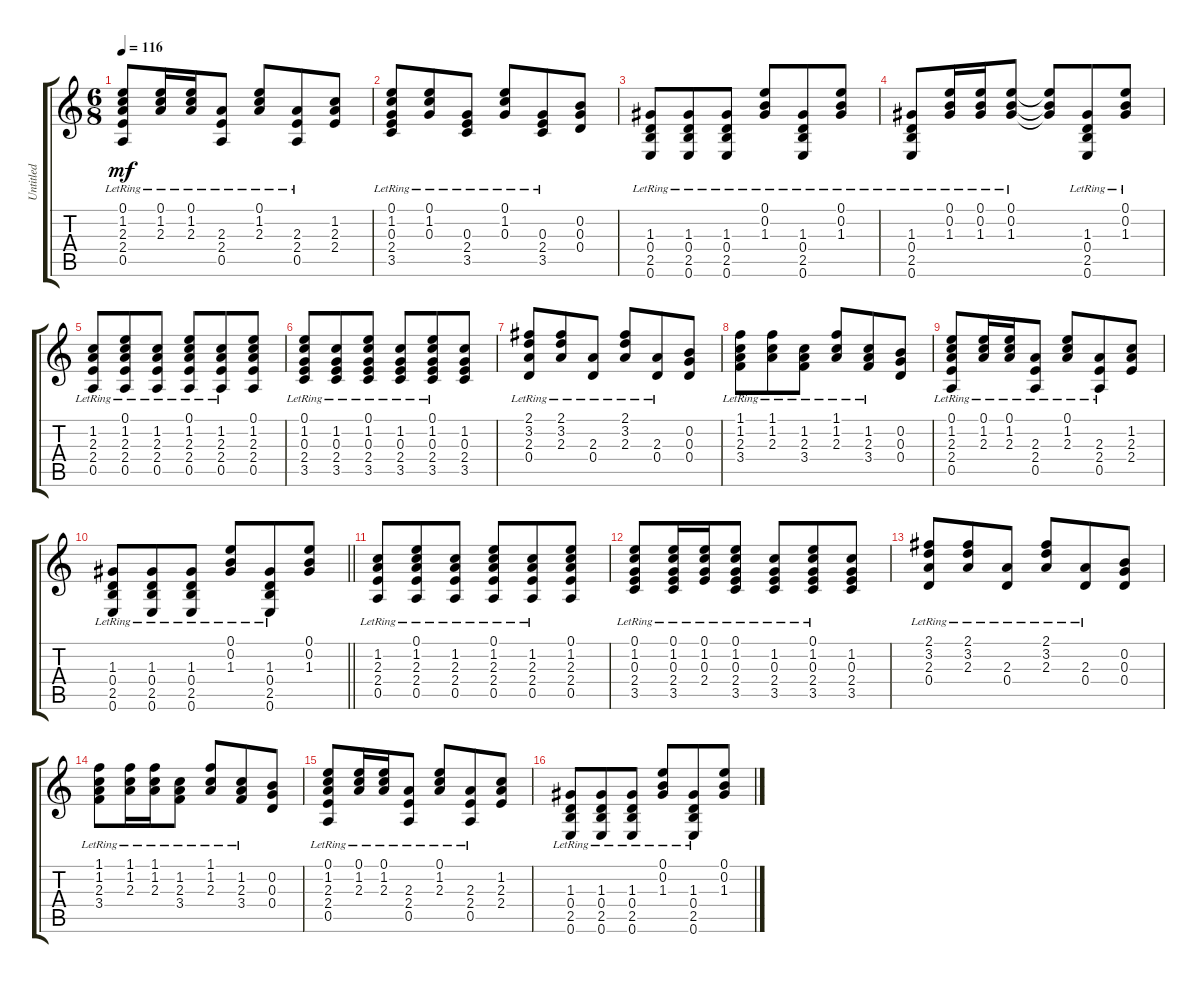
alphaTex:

\track ("Untitled" "Untitled") {instrument electricguitarclean}
\staff {score tabs}
\tuning (E4 B3 G3 D3 A2 E2) {hide}
\ts (6 8)
\tempo 116
\clef g2
\ks c
(0.1{lr} 1.2{lr} 2.3{lr} 2.4{lr} 0.5{lr}).8{dy mf} (0.1{lr} 1.2{lr} 2.3{lr}).16 (0.1{lr} 1.2{lr} 2.3{lr}).16 (2.3{lr} 2.4{lr} 0.5{lr}).8 (0.1{lr} 1.2{lr} 2.3{lr}).8 (2.3{lr} 2.4{lr} 0.5{lr}).8 (1.2 2.3 2.4).8 |
(0.1{lr} 1.2{lr} 0.3{lr} 2.4{lr} 3.5{lr}).8 (0.1{lr} 1.2{lr} 0.3{lr}).8 (0.3{lr} 2.4{lr} 3.5{lr}).8 (0.1{lr} 1.2{lr} 0.3{lr}).8 (0.3{lr} 2.4{lr} 3.5{lr}).8 (0.2 0.3 0.4).8 |
(1.3{lr} 0.4{lr} 2.5{lr} 0.6{lr}).8 (1.3{lr} 0.4{lr} 2.5{lr} 0.6{lr}).8 (1.3{lr} 0.4{lr} 2.5{lr} 0.6{lr}).8 (0.1{lr} 0.2{lr} 1.3{lr}).8 (1.3{lr} 0.4{lr} 2.5{lr} 0.6{lr}).8 (0.1{lr} 0.2{lr} 1.3{lr}).8 |
(1.3{lr} 0.4{lr} 2.5{lr} 0.6{lr}).8 (0.1{lr} 0.2{lr} 1.3{lr}).16 (0.1{lr} 0.2{lr} 1.3{lr}).16 (0.1{lr} 0.2{lr} 1.3{lr}).8 (0.1{t} 0.2{t} 1.3{t}).8 (1.3{lr} 0.4{lr} 2.5{lr} 0.6{lr}).8 (0.1{lr} 0.2{lr} 1.3{lr}).8 |
(1.2{lr} 2.3{lr} 2.4{lr} 0.5{lr}).8 (0.1{lr} 1.2{lr} 2.3{lr} 2.4{lr} 0.5{lr}).8 (1.2{lr} 2.3{lr} 2.4{lr} 0.5{lr}).8 (0.1{lr} 1.2{lr} 2.3{lr} 2.4{lr} 0.5{lr}).8 (1.2{lr} 2.3{lr} 2.4{lr} 0.5{lr}).8 (0.1 1.2 2.3 2.4 0.5).8 |
(0.1{lr} 1.2{lr} 0.3{lr} 2.4{lr} 3.5{lr}).8 (1.2{lr} 0.3{lr} 2.4{lr} 3.5{lr}).8 (0.1{lr} 1.2{lr} 0.3{lr} 2.4{lr} 3.5{lr}).8 (1.2{lr} 0.3{lr} 2.4{lr} 3.5{lr}).8 (0.1{lr} 1.2{lr} 0.3{lr} 2.4{lr} 3.5{lr}).8 (1.2 0.3 2.4 3.5).8 |
(2.1{lr} 3.2{lr} 2.3{lr} 0.4{lr}).8 (2.1{lr} 3.2{lr} 2.3{lr}).8 (2.3{lr} 0.4{lr}).8 (2.1{lr} 3.2{lr} 2.3{lr}).8 (2.3{lr} 0.4{lr}).8 (0.2 0.3 0.4).8 |
(1.1{lr} 1.2{lr} 2.3{lr} 3.4{lr}).8 (1.1{lr} 1.2{lr} 2.3{lr}).8 (1.2{lr} 2.3{lr} 3.4{lr}).8 (1.1{lr} 1.2{lr} 2.3{lr}).8 (1.2{lr} 2.3{lr} 3.4{lr}).8 (0.2 0.3 0.4).8 |
(0.1{lr} 1.2{lr} 2.3{lr} 2.4{lr} 0.5{lr}).8 (0.1{lr} 1.2{lr} 2.3{lr}).16 (0.1{lr} 1.2{lr} 2.3{lr}).16 (2.3{lr} 2.4{lr} 0.5{lr}).8 (0.1{lr} 1.2{lr} 2.3{lr}).8 (2.3{lr} 2.4{lr} 0.5{lr}).8 (1.2 2.3 2.4).8 |
\barLineRight lightlight
(1.3{lr} 0.4{lr} 2.5{lr} 0.6{lr}).8 (1.3{lr} 0.4{lr} 2.5{lr} 0.6{lr}).8 (1.3{lr} 0.4{lr} 2.5{lr} 0.6{lr}).8 (0.1{lr} 0.2{lr} 1.3{lr}).8 (1.3{lr} 0.4{lr} 2.5{lr} 0.6{lr}).8 (0.1 0.2 1.3).8 |
(1.2{lr} 2.3{lr} 2.4{lr} 0.5{lr}).8 (0.1{lr} 1.2{lr} 2.3{lr} 2.4{lr} 0.5{lr}).8 (1.2{lr} 2.3{lr} 2.4{lr} 0.5{lr}).8 (0.1{lr} 1.2{lr} 2.3{lr} 2.4{lr} 0.5{lr}).8 (1.2{lr} 2.3{lr} 2.4{lr} 0.5{lr}).8 (0.1 1.2 2.3 2.4 0.5).8 |
(0.1{lr} 1.2{lr} 0.3{lr} 2.4{lr} 3.5{lr}).8 (0.1{lr} 1.2{lr} 0.3{lr} 2.4{lr} 3.5{lr}).16 (0.1{lr} 1.2{lr} 0.3{lr} 2.4{lr}).16 (0.1{lr} 1.2{lr} 0.3{lr} 2.4{lr} 3.5{lr}).8 (1.2{lr} 0.3{lr} 2.4{lr} 3.5{lr}).8 (0.1{lr} 1.2{lr} 0.3{lr} 2.4{lr} 3.5{lr}).8 (1.2 0.3 2.4 3.5).8 |
(2.1{lr} 3.2{lr} 2.3{lr} 0.4{lr}).8 (2.1{lr} 3.2{lr} 2.3{lr}).8 (2.3{lr} 0.4{lr}).8 (2.1{lr} 3.2{lr} 2.3{lr}).8 (2.3{lr} 0.4{lr}).8 (0.2 0.3 0.4).8 |
(1.1{lr} 1.2{lr} 2.3{lr} 3.4{lr}).8 (1.1{lr} 1.2{lr} 2.3{lr}).16 (1.1{lr} 1.2{lr} 2.3{lr}).16 (1.2{lr} 2.3{lr} 3.4{lr}).8 (1.1{lr} 1.2{lr} 2.3{lr}).8 (1.2{lr} 2.3{lr} 3.4{lr}).8 (0.2 0.3 0.4).8 |
(0.1{lr} 1.2{lr} 2.3{lr} 2.4{lr} 0.5{lr}).8 (0.1{lr} 1.2{lr} 2.3{lr}).16 (0.1{lr} 1.2{lr} 2.3{lr}).16 (2.3{lr} 2.4{lr} 0.5{lr}).8 (0.1{lr} 1.2{lr} 2.3{lr}).8 (2.3{lr} 2.4{lr} 0.5{lr}).8 (1.2 2.3 2.4).8 |
(1.3{lr} 0.4{lr} 2.5{lr} 0.6{lr}).8 (1.3{lr} 0.4{lr} 2.5{lr} 0.6{lr}).8 (1.3{lr} 0.4{lr} 2.5{lr} 0.6{lr}).8 (0.1{lr} 0.2{lr} 1.3{lr}).8 (1.3{lr} 0.4{lr} 2.5{lr} 0.6{lr}).8 (0.1 0.2 1.3).8
